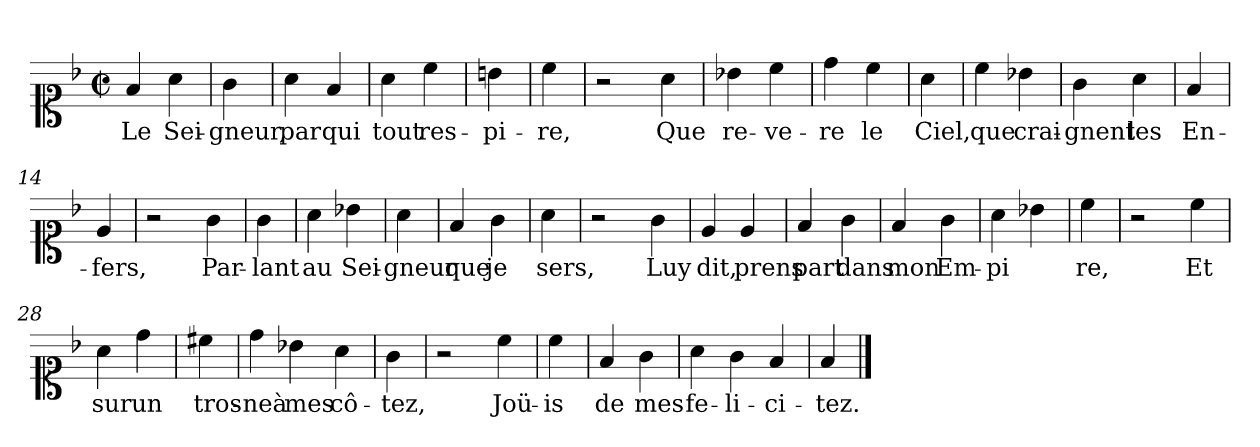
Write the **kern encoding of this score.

**kern	**text
*part1	*part1
*staff1	*staff1
*clefC1	*
*k[b-]	*
*F:	*
*M2/2	*
*met(c|)	*
=1	=1
4f	Le
4a	Sei-
=2	=2
4g	-gneur,
=3	=3
4a	par
4f	qui
=4	=4
4a	tout
4cc	res-
=5	=5
4b	-pi-
=6	=6
4cc	-re,
=7	=7
2r	.
4a	Que
=8	=8
4b-X	re-
4cc	-ve-
=9	=9
4dd	-re
4cc	le
=10	=10
4a	Ciel,
=11	=11
4cc	que
4b-X	crai-
=12	=12
4g	-gnent
4a	les
=13	=13
4f	En-
=14	=14
4e	-fers,
=15	=15
2r	.
4g	Par-
=16	=16
4g	-lant
=17	=17
4a	au
4b-X	Sei-
=18	=18
4a	-gneur
=19	=19
4f	que
4g	je
=20	=20
4a	sers,
=21	=21
2r	.
4g	Luy
=22	=22
4e	dit,
4e	prens
=23	=23
4f	part
4g	dans
=24	=24
4f	mon
4g	Em-
=25	=25
4a	-pi-
4b-X	--
=26	=26
4cc	-re,
=27	=27
2r	.
4cc	Et
=28	=28
4a	sur
4dd	un
=29	=29
4cc#X	tros-
=30	=30
4dd	-neà
4b-X	mes
4a	cô-
=32	=32
4g	-tez,
=33	=33
2r	.
4cc	Joü-
=34	=34
4cc	-is
=35	=35
4f	de
4g	mes
=36	=36
4a	fe-
4g	-li-
4f	-ci-
=38	=38
4f	-tez.
==	==
*-	*-
